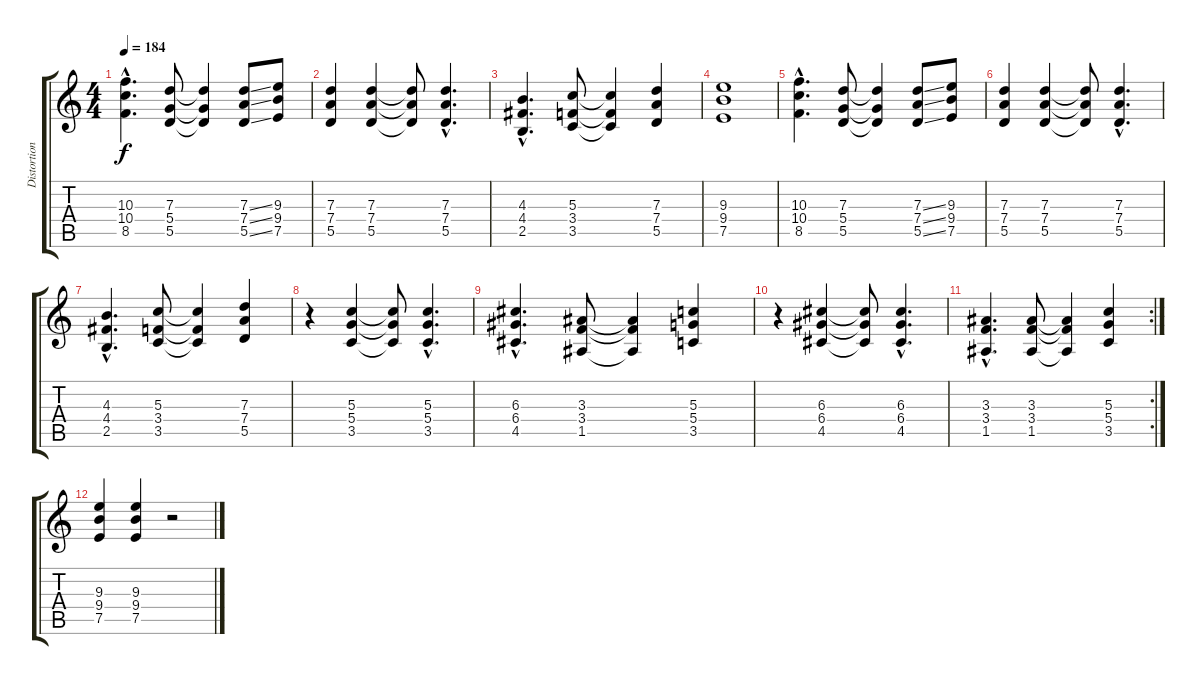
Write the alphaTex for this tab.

\track ("Distortion Guitar" "Distortion") {instrument distortionguitar}
\staff {score tabs}
\tuning (E4 B3 G3 D3 A2 E2) {hide}
\ts (4 4)
\tempo 184
\clef g2
\ks c
(10.3{hac} 10.4{hac} 8.5{hac}).4{d dy f} (7.3 5.4 5.5).8 (7.3{t} 5.4{t} 5.5{t}).4 (7.3{ss} 7.4{ss} 5.5{ss}).8 (9.3 9.4 7.5).8 |
(7.3 7.4 5.5).4 (7.3 7.4 5.5).4 (7.3{t} 7.4{t} 5.5{t}).8 (7.3{hac} 7.4{hac} 5.5{hac}).4{d} |
(4.3{hac} 4.4{hac} 2.5{hac}).4{d} (5.3 3.4 3.5).8 (5.3{t} 3.4{t} 3.5{t}).4 (7.3 7.4 5.5).4 |
(9.3 9.4 7.5).1 |
(10.3{hac} 10.4{hac} 8.5{hac}).4{d} (7.3 5.4 5.5).8 (7.3{t} 5.4{t} 5.5{t}).4 (7.3{ss} 7.4{ss} 5.5{ss}).8 (9.3 9.4 7.5).8 |
(7.3 7.4 5.5).4 (7.3 7.4 5.5).4 (7.3{t} 7.4{t} 5.5{t}).8 (7.3{hac} 7.4{hac} 5.5{hac}).4{d} |
(4.3{hac} 4.4{hac} 2.5{hac}).4{d} (5.3 3.4 3.5).8 (5.3{t} 3.4{t} 3.5{t}).4 (7.3 7.4 5.5).4 |
r.4 (5.3 5.4 3.5).4 (5.3{t} 5.4{t} 3.5{t}).8 (5.3{hac} 5.4{hac} 3.5{hac}).4{d} |
(6.3{hac} 6.4{hac} 4.5{hac}).4{d} (3.3 3.4 1.5).8 (3.3{t} 3.4{t} 1.5{t}).4 (5.3 5.4 3.5).4 |
r.4 (6.3 6.4 4.5).4 (6.3{t} 6.4{t} 4.5{t}).8 (6.3{hac} 6.4{hac} 4.5{hac}).4{d} |
\rc 2
(3.3{hac} 3.4{hac} 1.5{hac}).4{d} (3.3 3.4 1.5).8 (3.3{t} 3.4{t} 1.5{t}).4 (5.3 5.4 3.5).4 |
(9.3 9.4 7.5).4 (9.3 9.4 7.5).4 r.2
